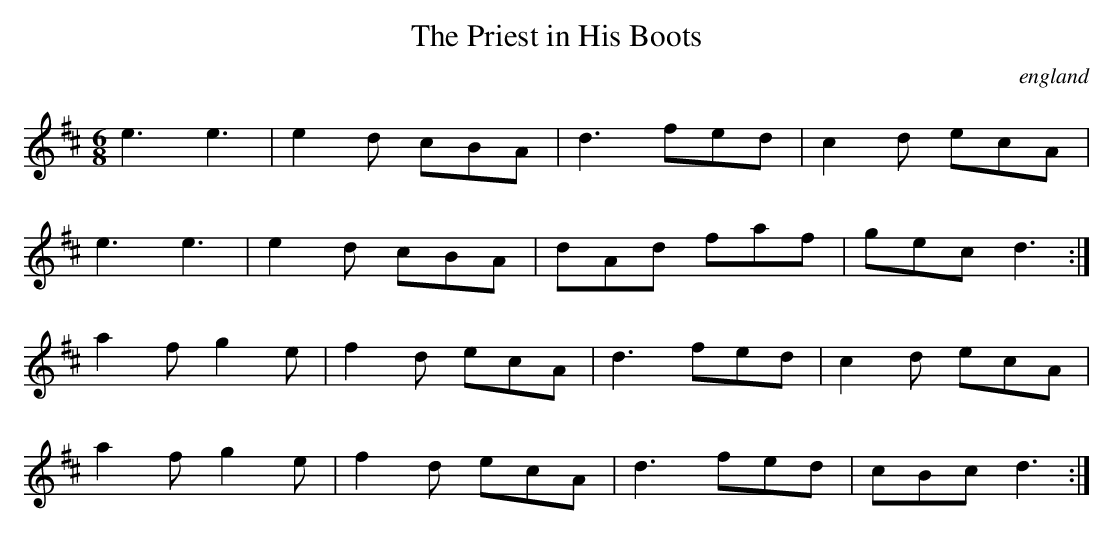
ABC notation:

X:1
T:Priest in His Boots, The
O:england
M:6/8
L:1/8
K:D
e3 e3|e2d cBA|d3 fed|c2d ecA|
e3 e3|e2d cBA|dAd faf|gec d3:|
a2f g2e|f2d ecA|d3 fed|c2d ecA|
a2f g2e|f2d ecA|d3 fed|cBc d3:|
